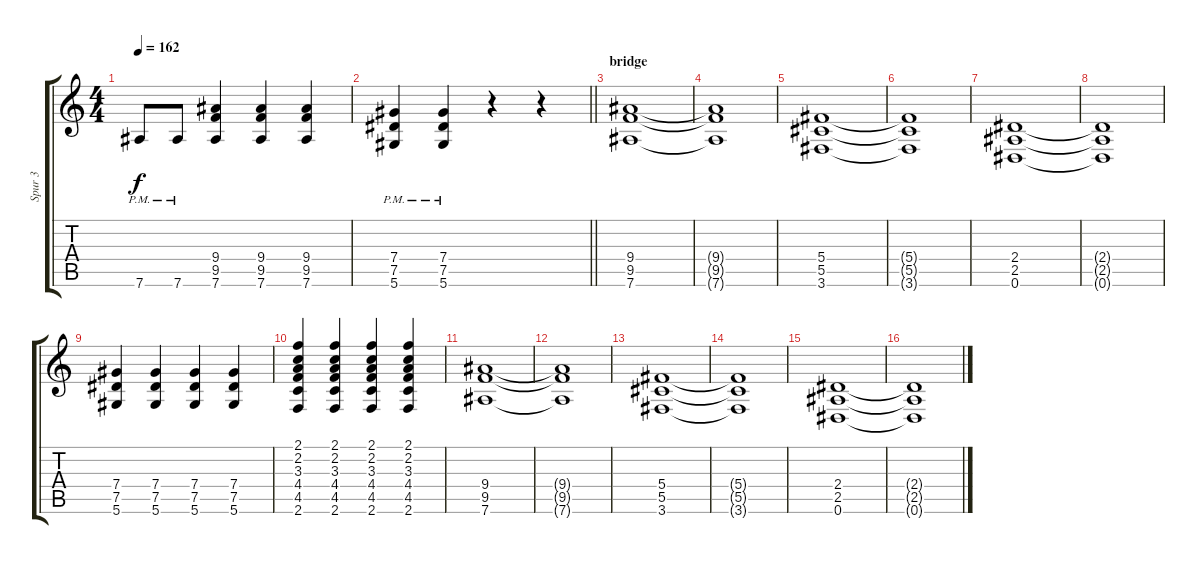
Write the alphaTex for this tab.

\track ("Spur 3" "Spur 3") {instrument overdrivenguitar}
\staff {score tabs}
\tuning (Eb4 Bb3 Gb3 Db3 Ab2 Eb2) {hide}
\ts (4 4)
\tempo 162
\clef g2
\ks c
7.6{pm}.8{dy f} 7.6{pm}.8 (9.4 9.5 7.6).4 (9.4 9.5 7.6).4 (9.4 9.5 7.6).4 |
\barLineRight lightlight
(7.4{pm} 7.5{pm} 5.6{pm}).4 (7.4{pm} 7.5{pm} 5.6{pm}).4 r.4 r.4 |
\section ("" "bridge")
(9.4 9.5 7.6).1 |
(9.4{t} 9.5{t} 7.6{t}).1 |
(5.4 5.5 3.6).1 |
(5.4{t} 5.5{t} 3.6{t}).1 |
(2.4 2.5 0.6).1 |
(2.4{t} 2.5{t} 0.6{t}).1 |
(7.4 7.5 5.6).4 (7.4 7.5 5.6).4 (7.4 7.5 5.6).4 (7.4 7.5 5.6).4 |
(2.1 2.2 3.3 4.4 4.5 2.6).4 (2.1 2.2 3.3 4.4 4.5 2.6).4 (2.1 2.2 3.3 4.4 4.5 2.6).4 (2.1 2.2 3.3 4.4 4.5 2.6).4 |
(9.4 9.5 7.6).1 |
(9.4{t} 9.5{t} 7.6{t}).1 |
(5.4 5.5 3.6).1 |
(5.4{t} 5.5{t} 3.6{t}).1 |
(2.4 2.5 0.6).1 |
(2.4{t} 2.5{t} 0.6{t}).1
